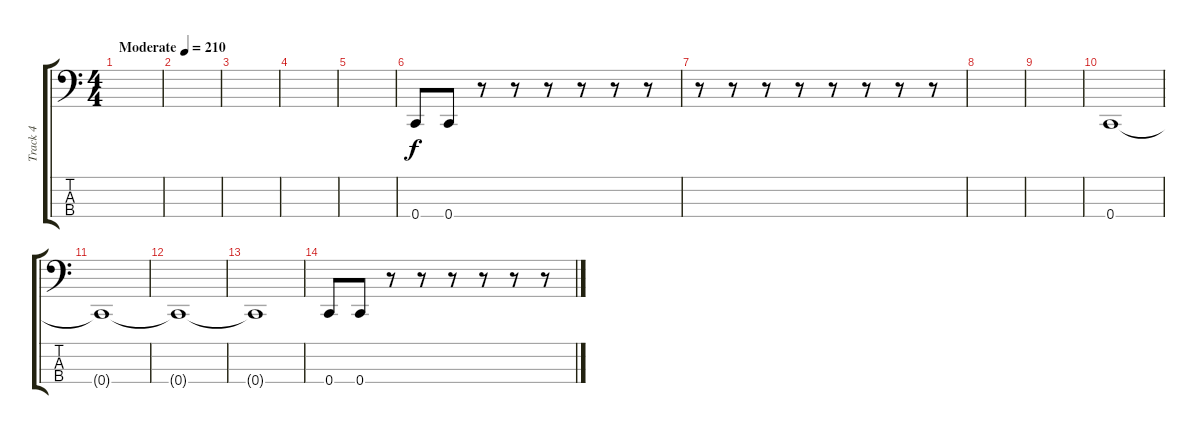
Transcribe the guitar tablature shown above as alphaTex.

\track ("Track 4" "Track 4") {instrument acousticbass bank 255}
\staff {score tabs}
\tuning (F2 C2 G1 C1) {hide}
\ts (4 4)
\tempo (210 "Moderate")
\clef f4
\ks c
|
|
|
|
|
0.4.8 0.4.8 r.8 r.8 r.8 r.8 r.8 r.8 |
r.8 r.8 r.8 r.8 r.8 r.8 r.8 r.8 |
|
|
0.4.1 |
0.4{t}.1 |
0.4{t}.1 |
0.4{t}.1 |
0.4.8 0.4.8 r.8 r.8 r.8 r.8 r.8 r.8
